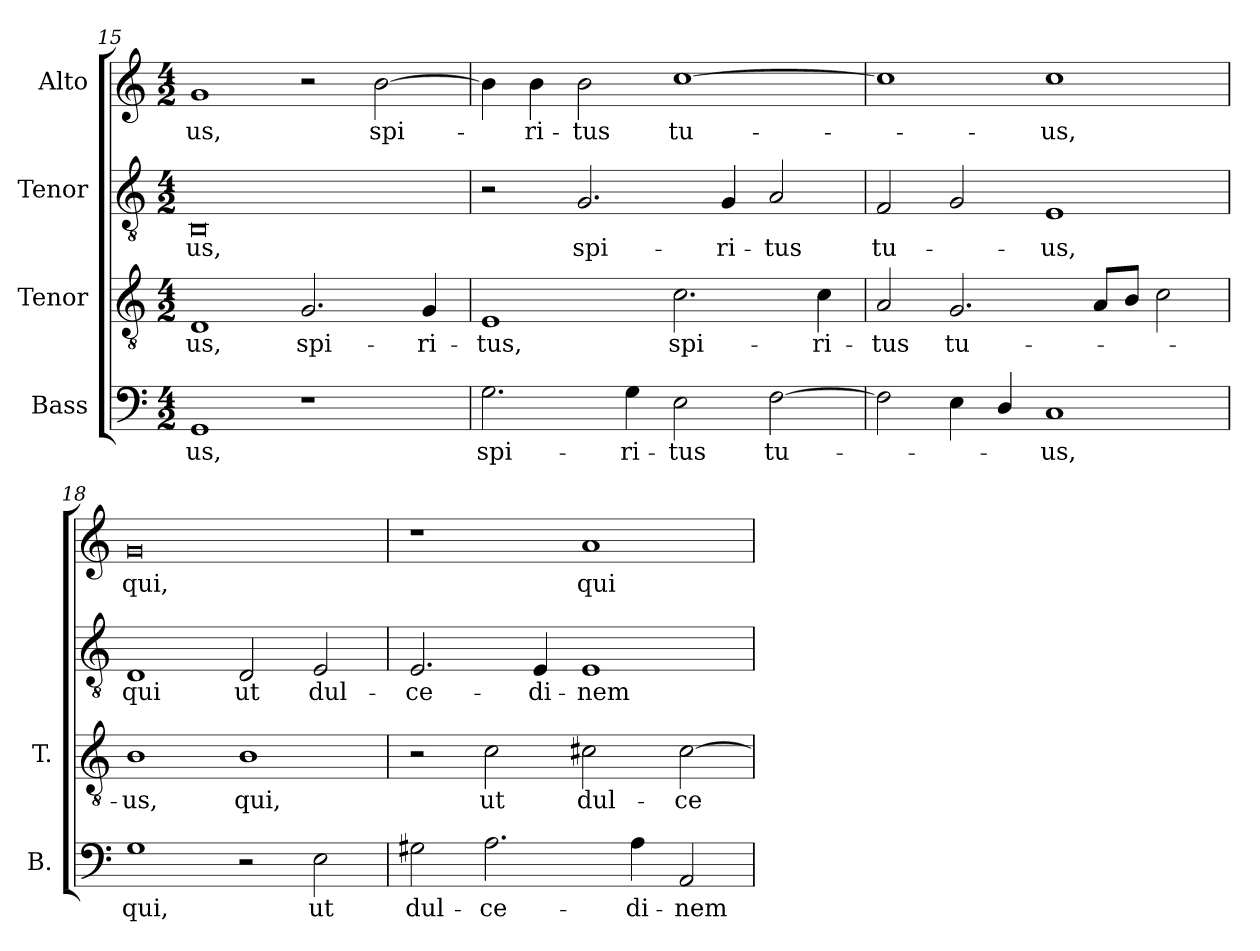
**kern	**text	**kern	**text	**kern	**text	**kern	**text
*part4	*part4	*part3	*part3	*part2	*part2	*part1	*part1
*staff4	*staff4	*staff3	*staff3	*staff2	*staff2	*staff1	*staff1
*I"Bass	*	*I"Tenor	*	*I"Tenor	*	*I"Alto	*
*I'B.	*	*I'T.	*	*	*	*	*
*clefF4	*	*clefGv2	*	*clefGv2	*	*clefG2	*
*	*	*ITrd7c12	*	*	*	*	*
*k[]	*	*k[]	*	*k[]	*	*k[]	*
*C:	*	*C:	*	*C:	*	*C:	*
*M4/2	*	*M4/2	*	*M4/2	*	*M4/2	*
=15	=15	=15	=15	=15	=15	=15	=15
!	!LO:LY:b:color=#000000	!	!	!	!	!	!
!	!	!	!LO:LY:b:color=#000000	!	!	!	!
!	!	!	!	!	!LO:LY:b:color=#000000	!	!
!	!	!	!	!	!	!	!LO:LY:b:color=#000000
1GGi	-us,	1DDi	-us,	0BBi	-us,	1gi	-us,
!	!	!	!LO:LY:b:color=#000000	!	!	!	!
1r	.	2.GGi/	spi-	.	.	2r	.
!	!	!	!	!	!	!	!LO:LY:b:color=#000000
.	.	.	.	.	.	[2bi\	spi-
!	!	!	!LO:LY:b:color=#000000	!	!	!	!
.	.	4GGi/	-ri-	.	.	.	.
!!LO:LB:g=z
=16	=16	=16	=16	=16	=16	=16	=16
!	!LO:LY:b:color=#000000	!	!	!	!	!	!
!	!	!	!LO:LY:b:color=#000000	!	!	!	!
2.Gi\	spi-	1EEi	-tus,	2r	.	4bi\]	.
!	!	!	!	!	!	!	!LO:LY:b:color=#000000
.	.	.	.	.	.	4bi\	-ri-
!	!	!	!	!	!LO:LY:b:color=#000000	!	!
!	!	!	!	!	!	!	!LO:LY:b:color=#000000
.	.	.	.	2.Gi/	spi-	2bi\	-tus
!	!LO:LY:b:color=#000000	!	!	!	!	!	!
4Gi\	-ri-	.	.	.	.	.	.
!	!LO:LY:b:color=#000000	!	!	!	!	!	!
!	!	!	!LO:LY:b:color=#000000	!	!	!	!
!	!	!	!	!	!	!	!LO:LY:b:color=#000000
2Ei\	-tus	2.Ci\	spi-	.	.	[1cci	tu-
!	!	!	!	!	!LO:LY:b:color=#000000	!	!
.	.	.	.	4Gi/	-ri-	.	.
!	!LO:LY:b:color=#000000	!	!	!	!	!	!
!	!	!	!	!	!LO:LY:b:color=#000000	!	!
[2Fi\	tu-	.	.	2Ai/	-tus	.	.
!	!	!	!LO:LY:b:color=#000000	!	!	!	!
.	.	4Ci\	-ri-	.	.	.	.
=17	=17	=17	=17	=17	=17	=17	=17
!	!	!	!LO:LY:b:color=#000000	!	!	!	!
!	!	!	!	!	!LO:LY:b:color=#000000	!	!
2Fi\]	.	2AAi/	-tus	2Fi/	tu-	1cci]	.
!	!	!	!LO:LY:b:color=#000000	!	!	!	!
4Ei\	.	2.GGi/	tu-	2Gi/	.	.	.
4Di/	.	.	.	.	.	.	.
!	!LO:LY:b:color=#000000	!	!	!	!	!	!
!	!	!	!	!	!LO:LY:b:color=#000000	!	!
!	!	!	!	!	!	!	!LO:LY:b:color=#000000
1Ci	-us,	.	.	1Ei	-us,	1cci	-us,
.	.	8AAi/L	.	.	.	.	.
.	.	8BBi/J	.	.	.	.	.
.	.	2Ci\	.	.	.	.	.
=18	=18	=18	=18	=18	=18	=18	=18
!	!LO:LY:b:color=#000000	!	!	!	!	!	!
!	!	!	!LO:LY:b:color=#000000	!	!	!	!
!	!	!	!	!	!LO:LY:b:color=#000000	!	!
!	!	!	!	!	!	!	!LO:LY:b:color=#000000
1Gi	qui,	1BBi	-us,	1Di	qui	0gi	qui,
!	!	!	!LO:LY:b:color=#000000	!	!	!	!
!	!	!	!	!	!LO:LY:b:color=#000000	!	!
2r	.	1BBi	qui,	2Di/	ut	.	.
!	!LO:LY:b:color=#000000	!	!	!	!	!	!
!	!	!	!	!	!LO:LY:b:color=#000000	!	!
2Ei\	ut	.	.	2Ei/	dul-	.	.
=19	=19	=19	=19	=19	=19	=19	=19
!	!LO:LY:b:color=#000000	!	!	!	!	!	!
!	!	!	!	!	!LO:LY:b:color=#000000	!	!
2G#Xi\	dul-	2r	.	2.Ei/	-ce-	1r	.
!	!LO:LY:b:color=#000000	!	!	!	!	!	!
!	!	!	!LO:LY:b:color=#000000	!	!	!	!
2.Ai\	-ce-	2Ci\	ut	.	.	.	.
!	!	!	!	!	!LO:LY:b:color=#000000	!	!
.	.	.	.	4Ei/	-di-	.	.
!	!	!	!LO:LY:b:color=#000000	!	!	!	!
!	!	!	!	!	!LO:LY:b:color=#000000	!	!
!	!	!	!	!	!	!	!LO:LY:b:color=#000000
.	.	2C#Xi\	dul-	1Ei	-nem	1ai	qui
!	!LO:LY:b:color=#000000	!	!	!	!	!	!
4Ai\	-di-	.	.	.	.	.	.
!	!LO:LY:b:color=#000000	!	!	!	!	!	!
!	!	!	!LO:LY:b:color=#000000	!	!	!	!
2AAi/	-nem	[2C#i\	-ce-	.	.	.	.
=	=	=	=	=	=	=	=
*-	*-	*-	*-	*-	*-	*-	*-
